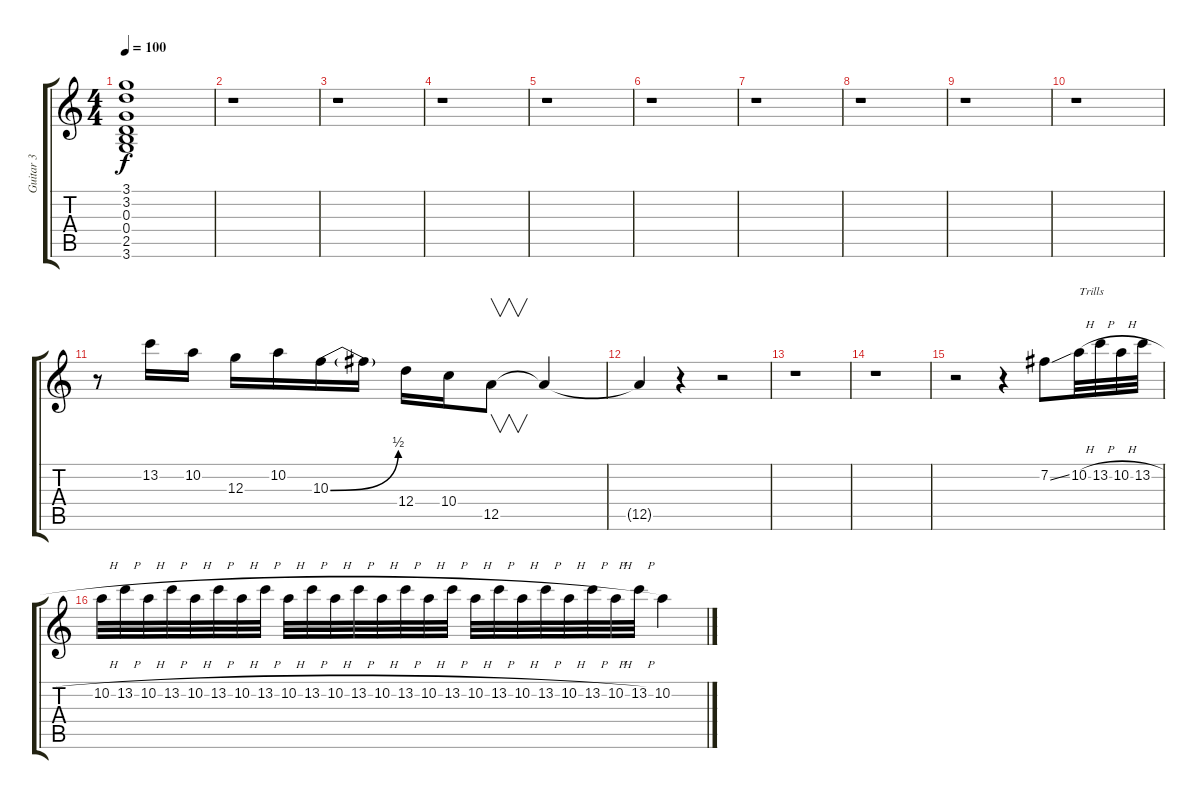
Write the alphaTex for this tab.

\track ("Guitar 3" "Guitar 3") {instrument distortionguitar}
\staff {score tabs}
\tuning (E4 B3 G3 D3 A2 E2) {hide}
\ts (4 4)
\tempo 100
\clef g2
\ks c
(3.1 3.2 0.3 0.4 2.5 3.6).1{dy f} |
r.1 |
r.1 |
r.1 |
r.1 |
r.1 |
r.1 |
r.1 |
r.1 |
r.1 |
r.8 13.2.16 10.2.16 12.3.16 10.2.16 10.3{be (bend 0 0 60 2)}.16 10.3{t}.16 12.4.16 10.4.16 12.5.8{v} 12.5{t}.4 |
12.5{t}.4 r.4 r.2 |
r.1 |
r.1 |
r.2 r.4 7.2{ss}.8 10.2{h}.32{txt "Trills"} 13.2{h}.32 10.2{h}.32 13.2{h}.32 |
10.2{h}.32 13.2{h}.32 10.2{h}.32 13.2{h}.32 10.2{h}.32 13.2{h}.32 10.2{h}.32 13.2{h}.32 10.2{h}.32 13.2{h}.32 10.2{h}.32 13.2{h}.32 10.2{h}.32 13.2{h}.32 10.2{h}.32 13.2{h}.32 10.2{h}.32 13.2{h}.32 10.2{h}.32 13.2{h}.32 10.2{h}.32 13.2{h}.32 10.2{h}.32 13.2{h}.32 10.2{ss}.4
